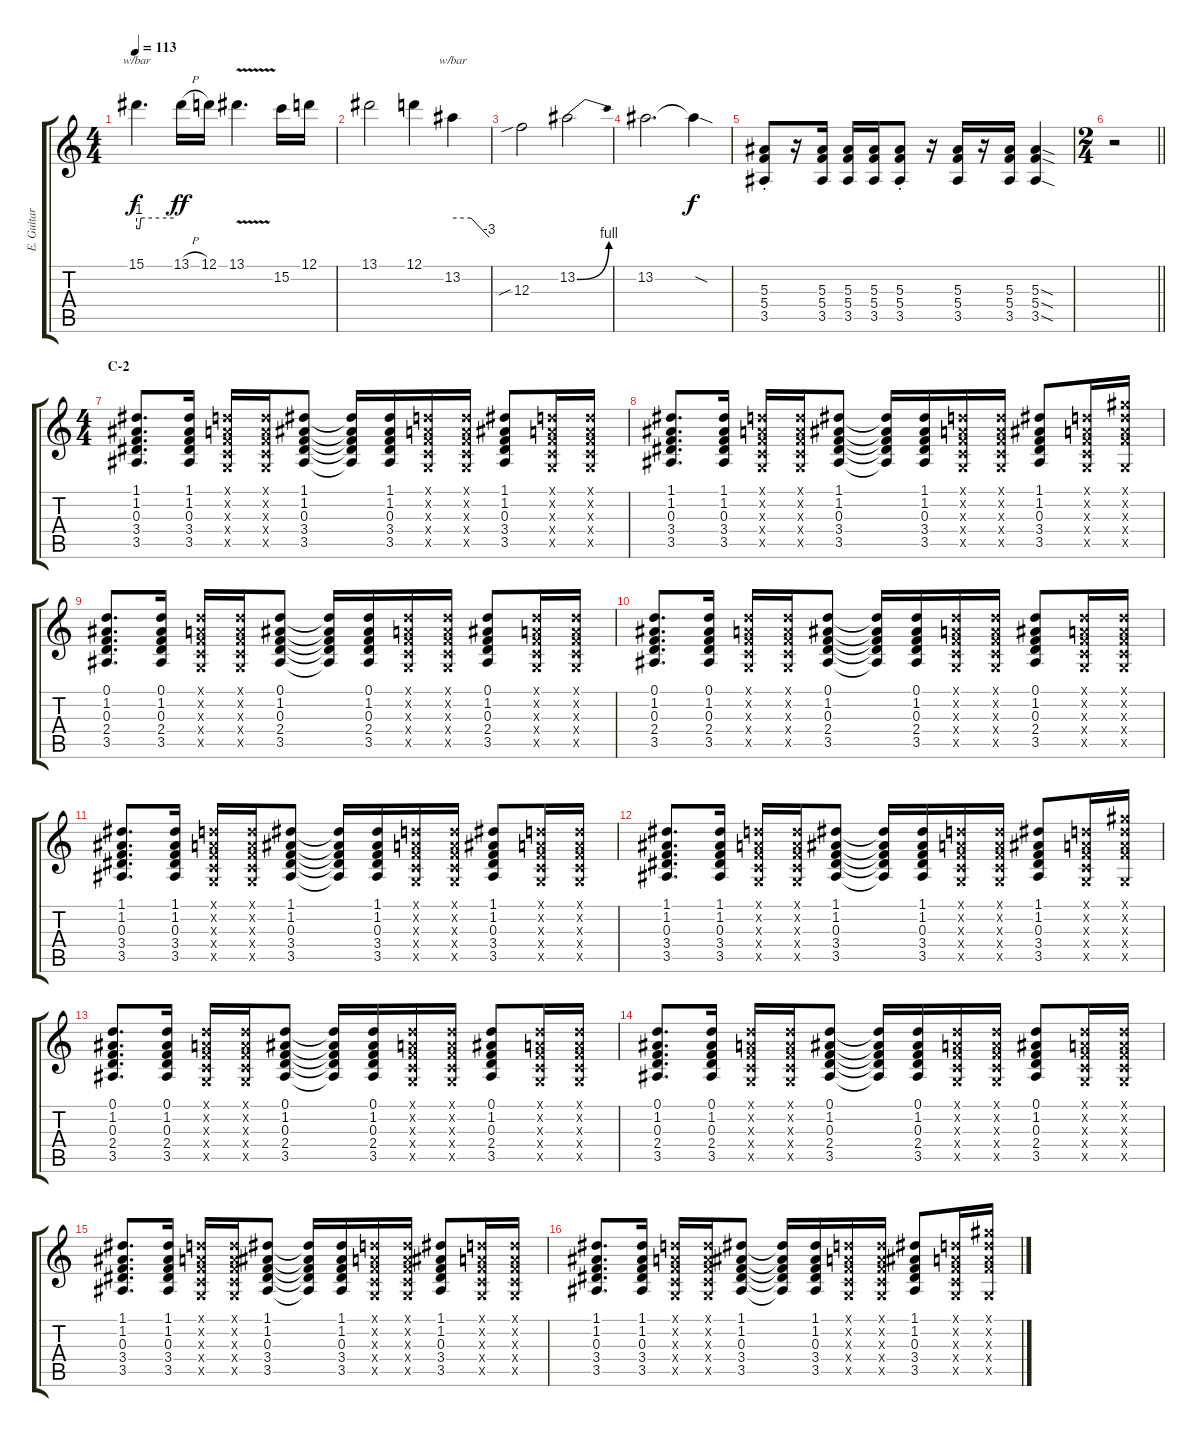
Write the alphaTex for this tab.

\track ("E. Guitar II" "E. Guitar ") {instrument electricguitarclean}
\staff {score tabs}
\tuning (D4 A3 F3 C3 G2 D2) {hide}
\ts (4 4)
\tempo 113
\clef g2
\ks c
15.1{t}.4{d tbe (custom default 0 -4 5 -4 7 0 60 0) dy f} 13.1{h}.16{dy ff} 12.1.16 13.1{v}.4{d} 15.2.16 12.1.16 |
13.1.2 12.1.4 13.2.4{tbe (custom default 0 0 30 0 60 -12)} |
12.3{sib}.2 13.2{be (bend 0 0 60 4)}.2 |
13.2.2{d} 13.2{sod t}.4{dy f} |
(5.3{st} 5.4{st} 3.5{st}).8 r.16 (5.3 5.4 3.5).16 (5.3 5.4 3.5).16 (5.3 5.4 3.5).16 (5.3{st} 5.4{st} 3.5{st}).8 r.16 (5.3 5.4 3.5).16 r.16 (5.3 5.4 3.5).16 (5.3{sod} 5.4{sod} 3.5{sod}).4 |
\ts (2 4)
\barLineRight lightlight
r.2 |
\ts (4 4)
\section ("" "C-2")
(1.1 1.2 0.3 3.4 3.5).8{d} (1.1 1.2 0.3 3.4 3.5).16 (0.1{x} 0.2{x} 0.3{x} 0.4{x} 0.5{x}).16 (0.1{x} 0.2{x} 0.3{x} 0.4{x} 0.5{x}).16 (1.1 1.2 0.3 3.4 3.5).8 (1.1{t} 1.2{t} 0.3{t} 3.4{t} 3.5{t}).16 (1.1 1.2 0.3 3.4 3.5).16 (0.1{x} 0.2{x} 0.3{x} 0.4{x} 0.5{x}).16 (0.1{x} 0.2{x} 0.3{x} 0.4{x} 0.5{x}).16 (1.1 1.2 0.3 3.4 3.5).8 (0.1{x} 0.2{x} 0.3{x} 0.4{x} 0.5{x}).16 (0.1{x} 0.2{x} 0.3{x} 0.4{x} 0.5{x}).16 |
(1.1 1.2 0.3 3.4 3.5).8{d} (1.1 1.2 0.3 3.4 3.5).16 (0.1{x} 0.2{x} 0.3{x} 0.4{x} 0.5{x}).16 (0.1{x} 0.2{x} 0.3{x} 0.4{x} 0.5{x}).16 (1.1 1.2 0.3 3.4 3.5).8 (1.1{t} 1.2{t} 0.3{t} 3.4{t} 3.5{t}).16 (1.1 1.2 0.3 3.4 3.5).16 (0.1{x} 0.2{x} 0.3{x} 0.4{x} 0.5{x}).16 (0.1{x} 0.2{x} 0.3{x} 0.4{x} 0.5{x}).16 (1.1 1.2 0.3 3.4 3.5).8 (0.1{x} 0.2{x} 0.3{x} 0.4{x} 0.5{x}).16 (0.1{x} 0.2{x} 0.3{x} 20.4{x} 0.5{x}).16 |
(0.1 1.2 0.3 2.4 3.5).8{d} (0.1 1.2 0.3 2.4 3.5).16 (0.1{x} 0.2{x} 0.3{x} 0.4{x} 0.5{x}).16 (0.1{x} 0.2{x} 0.3{x} 0.4{x} 0.5{x}).16 (0.1 1.2 0.3 2.4 3.5).8 (0.1{t} 1.2{t} 0.3{t} 2.4{t} 3.5{t}).16 (0.1 1.2 0.3 2.4 3.5).16 (0.1{x} 0.2{x} 0.3{x} 0.4{x} 0.5{x}).16 (0.1{x} 0.2{x} 0.3{x} 0.4{x} 0.5{x}).16 (0.1 1.2 0.3 2.4 3.5).8 (0.1{x} 0.2{x} 0.3{x} 0.4{x} 0.5{x}).16 (0.1{x} 0.2{x} 0.3{x} 0.4{x} 0.5{x}).16 |
(0.1 1.2 0.3 2.4 3.5).8{d} (0.1 1.2 0.3 2.4 3.5).16 (0.1{x} 0.2{x} 0.3{x} 0.4{x} 0.5{x}).16 (0.1{x} 0.2{x} 0.3{x} 0.4{x} 0.5{x}).16 (0.1 1.2 0.3 2.4 3.5).8 (0.1{t} 1.2{t} 0.3{t} 2.4{t} 3.5{t}).16 (0.1 1.2 0.3 2.4 3.5).16 (0.1{x} 0.2{x} 0.3{x} 0.4{x} 0.5{x}).16 (0.1{x} 0.2{x} 0.3{x} 0.4{x} 0.5{x}).16 (0.1 1.2 0.3 2.4 3.5).8 (0.1{x} 0.2{x} 0.3{x} 0.4{x} 0.5{x}).16 (0.1{x} 0.2{x} 0.3{x} 0.4{x} 0.5{x}).16 |
(1.1 1.2 0.3 3.4 3.5).8{d} (1.1 1.2 0.3 3.4 3.5).16 (0.1{x} 0.2{x} 0.3{x} 0.4{x} 0.5{x}).16 (0.1{x} 0.2{x} 0.3{x} 0.4{x} 0.5{x}).16 (1.1 1.2 0.3 3.4 3.5).8 (1.1{t} 1.2{t} 0.3{t} 3.4{t} 3.5{t}).16 (1.1 1.2 0.3 3.4 3.5).16 (0.1{x} 0.2{x} 0.3{x} 0.4{x} 0.5{x}).16 (0.1{x} 0.2{x} 0.3{x} 0.4{x} 0.5{x}).16 (1.1 1.2 0.3 3.4 3.5).8 (0.1{x} 0.2{x} 0.3{x} 0.4{x} 0.5{x}).16 (0.1{x} 0.2{x} 0.3{x} 0.4{x} 0.5{x}).16 |
(1.1 1.2 0.3 3.4 3.5).8{d} (1.1 1.2 0.3 3.4 3.5).16 (0.1{x} 0.2{x} 0.3{x} 0.4{x} 0.5{x}).16 (0.1{x} 0.2{x} 0.3{x} 0.4{x} 0.5{x}).16 (1.1 1.2 0.3 3.4 3.5).8 (1.1{t} 1.2{t} 0.3{t} 3.4{t} 3.5{t}).16 (1.1 1.2 0.3 3.4 3.5).16 (0.1{x} 0.2{x} 0.3{x} 0.4{x} 0.5{x}).16 (0.1{x} 0.2{x} 0.3{x} 0.4{x} 0.5{x}).16 (1.1 1.2 0.3 3.4 3.5).8 (0.1{x} 0.2{x} 0.3{x} 0.4{x} 0.5{x}).16 (0.1{x} 0.2{x} 0.3{x} 20.4{x} 0.5{x}).16 |
(0.1 1.2 0.3 2.4 3.5).8{d} (0.1 1.2 0.3 2.4 3.5).16 (0.1{x} 0.2{x} 0.3{x} 0.4{x} 0.5{x}).16 (0.1{x} 0.2{x} 0.3{x} 0.4{x} 0.5{x}).16 (0.1 1.2 0.3 2.4 3.5).8 (0.1{t} 1.2{t} 0.3{t} 2.4{t} 3.5{t}).16 (0.1 1.2 0.3 2.4 3.5).16 (0.1{x} 0.2{x} 0.3{x} 0.4{x} 0.5{x}).16 (0.1{x} 0.2{x} 0.3{x} 0.4{x} 0.5{x}).16 (0.1 1.2 0.3 2.4 3.5).8 (0.1{x} 0.2{x} 0.3{x} 0.4{x} 0.5{x}).16 (0.1{x} 0.2{x} 0.3{x} 0.4{x} 0.5{x}).16 |
(0.1 1.2 0.3 2.4 3.5).8{d} (0.1 1.2 0.3 2.4 3.5).16 (0.1{x} 0.2{x} 0.3{x} 0.4{x} 0.5{x}).16 (0.1{x} 0.2{x} 0.3{x} 0.4{x} 0.5{x}).16 (0.1 1.2 0.3 2.4 3.5).8 (0.1{t} 1.2{t} 0.3{t} 2.4{t} 3.5{t}).16 (0.1 1.2 0.3 2.4 3.5).16 (0.1{x} 0.2{x} 0.3{x} 0.4{x} 0.5{x}).16 (0.1{x} 0.2{x} 0.3{x} 0.4{x} 0.5{x}).16 (0.1 1.2 0.3 2.4 3.5).8 (0.1{x} 0.2{x} 0.3{x} 0.4{x} 0.5{x}).16 (0.1{x} 0.2{x} 0.3{x} 0.4{x} 0.5{x}).16 |
(1.1 1.2 0.3 3.4 3.5).8{d} (1.1 1.2 0.3 3.4 3.5).16 (0.1{x} 0.2{x} 0.3{x} 0.4{x} 0.5{x}).16 (0.1{x} 0.2{x} 0.3{x} 0.4{x} 0.5{x}).16 (1.1 1.2 0.3 3.4 3.5).8 (1.1{t} 1.2{t} 0.3{t} 3.4{t} 3.5{t}).16 (1.1 1.2 0.3 3.4 3.5).16 (0.1{x} 0.2{x} 0.3{x} 0.4{x} 0.5{x}).16 (0.1{x} 0.2{x} 0.3{x} 0.4{x} 0.5{x}).16 (1.1 1.2 0.3 3.4 3.5).8 (0.1{x} 0.2{x} 0.3{x} 0.4{x} 0.5{x}).16 (0.1{x} 0.2{x} 0.3{x} 0.4{x} 0.5{x}).16 |
(1.1 1.2 0.3 3.4 3.5).8{d} (1.1 1.2 0.3 3.4 3.5).16 (0.1{x} 0.2{x} 0.3{x} 0.4{x} 0.5{x}).16 (0.1{x} 0.2{x} 0.3{x} 0.4{x} 0.5{x}).16 (1.1 1.2 0.3 3.4 3.5).8 (1.1{t} 1.2{t} 0.3{t} 3.4{t} 3.5{t}).16 (1.1 1.2 0.3 3.4 3.5).16 (0.1{x} 0.2{x} 0.3{x} 0.4{x} 0.5{x}).16 (0.1{x} 0.2{x} 0.3{x} 0.4{x} 0.5{x}).16 (1.1 1.2 0.3 3.4 3.5).8 (0.1{x} 0.2{x} 0.3{x} 0.4{x} 0.5{x}).16 (0.1{x} 0.2{x} 0.3{x} 20.4{x} 0.5{x}).16
